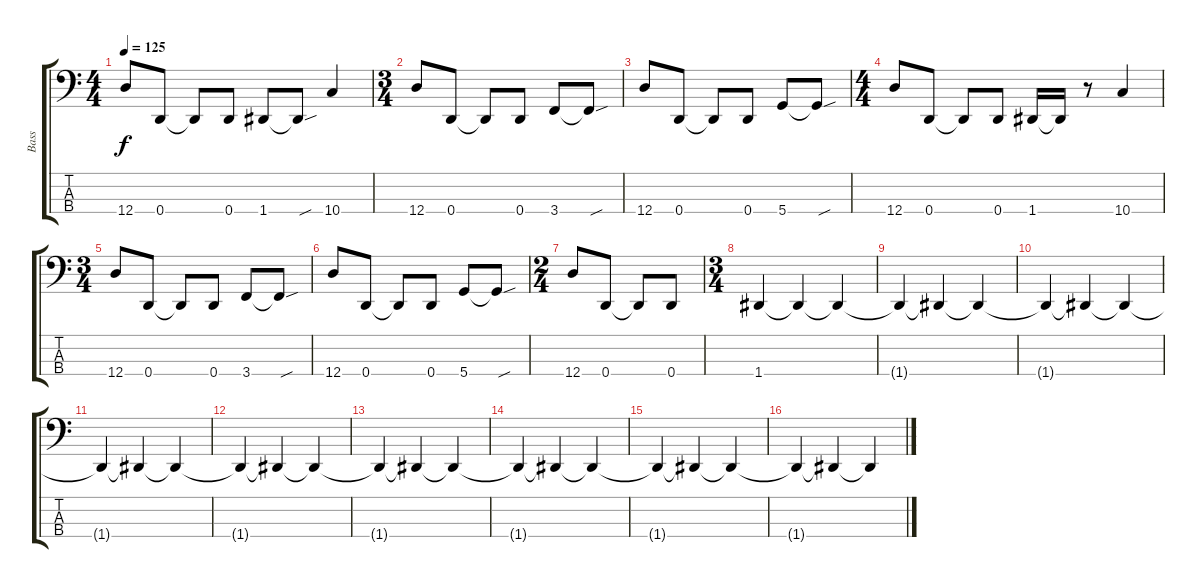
\track ("Bass" "Bass") {instrument electricbassfinger}
\staff {score tabs}
\tuning (G2 D2 A1 D1) {hide}
\ts (4 4)
\tempo 125
\clef f4
\ks c
12.4.8{dy f} 0.4.8 0.4{t}.8 0.4.8 1.4.8 1.4{sou t}.8 10.4.4 |
\ts (3 4)
12.4.8 0.4.8 0.4{t}.8 0.4.8 3.4.8 3.4{sou t}.8 |
12.4.8 0.4.8 0.4{t}.8 0.4.8 5.4.8 5.4{sou t}.8 |
\ts (4 4)
12.4.8 0.4.8 0.4{t}.8 0.4.8 1.4.16 1.4{t}.16 r.8 10.4.4 |
\ts (3 4)
12.4.8 0.4.8 0.4{t}.8 0.4.8 3.4.8 3.4{sou t}.8 |
12.4.8 0.4.8 0.4{t}.8 0.4.8 5.4.8 5.4{sou t}.8 |
\ts (2 4)
12.4.8 0.4.8 0.4{t}.8 0.4.8 |
\ts (3 4)
1.4.4 1.4{t}.4 1.4{t}.4 |
1.4{t}.4 1.4{t}.4 1.4{t}.4 |
1.4{t}.4 1.4{t}.4 1.4{t}.4 |
1.4{t}.4 1.4{t}.4 1.4{t}.4 |
1.4{t}.4 1.4{t}.4 1.4{t}.4 |
1.4{t}.4 1.4{t}.4 1.4{t}.4 |
1.4{t}.4 1.4{t}.4 1.4{t}.4 |
1.4{t}.4 1.4{t}.4 1.4{t}.4 |
1.4{t}.4 1.4{t}.4 1.4{t}.4
